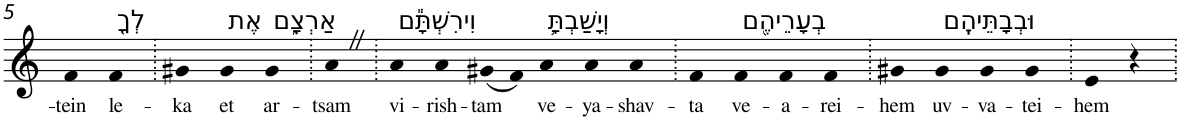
**kern	**text
*part1	*part1
*staff1	*staff1
*I"Piano	*
*I'Pno	*
!!LO:PB:g=z
*clefG2	*
*k[]	*
=5	=5
!	!LO:LY:b
4f	-tein
!LO:TX:a:t=לְךָ֖	!
!	!LO:LY:b
4f	le-
=6.	=6.
!	!LO:LY:b
4g#X	-ka
!LO:TX:a:t=אֶת	!
!	!LO:LY:b
4g#	et
!LO:TX:a:t=אַרְצָ֑ם	!
!	!LO:LY:b
4g#	ar-
=7.	=7.
!	!LO:LY:b
4aZ	-tsam
=8.	=8.
!LO:TX:a:t=וִירִשְׁתָּ֕ם	!
!	!LO:LY:b
4a	vi-
!	!LO:LY:b
4a	-rish-
!	!LO:LY:b
(8g#X	-tam
8f)	.
!LO:TX:a:t=וְיָשַׁבְתָּ֥	!
!	!LO:LY:b
4a	ve-
!	!LO:LY:b
4a	-ya-
!	!LO:LY:b
4a	-shav-
=9.	=9.
!	!LO:LY:b
4f	-ta
!LO:TX:a:t=בְעָרֵיהֶ֖ם	!
!	!LO:LY:b
4f	ve-
!	!LO:LY:b
4f	-a-
!	!LO:LY:b
4f	-rei-
=10.	=10.
!	!LO:LY:b
4g#X	-hem
!LO:TX:a:t=וּבְבָתֵּיהֶֽם	!
!	!LO:LY:b
4g#	uv-
!	!LO:LY:b
4g#	-va-
!	!LO:LY:b
4g#	-tei-
=11.	=11.
!	!LO:LY:b
4e	-hem
4r	.
=.	=.
*-	*-
